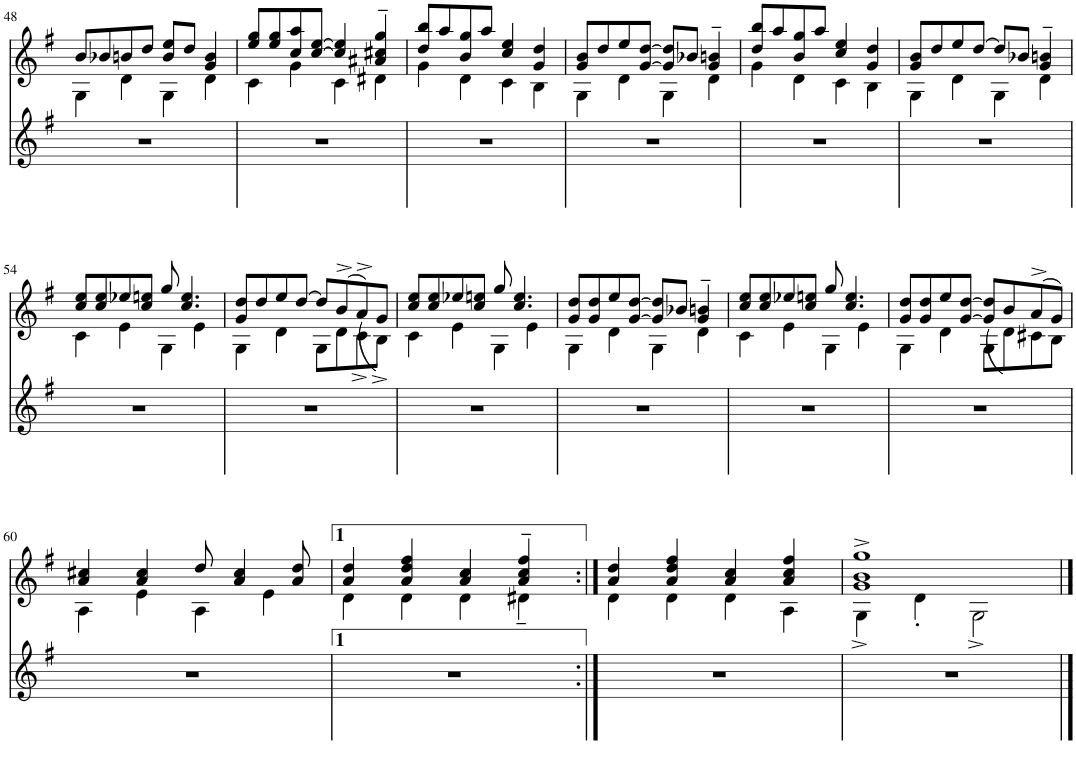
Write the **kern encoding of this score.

**kern	**kern
*part2	*part1
*staff2	*staff1
*I"Acoustic Guitar	*I"Acoustic Guitar
!!LO:PB:g=z
*clefG2	*clefG2
*k[f#]	*k[f#]
*M4/4	*M4/4
=48	=48
*	*^
1r	8b/L	4G\
.	8b-X/	.
.	8bn/	4d\
.	8dd/J	.
.	8b/ 8ee/L	4G\
.	8dd/J	.
.	4g/ 4b/	4d\
=49	=49	=49
1r	8ee/ 8gg/L	4c\
.	8ee/ 8gg/	.
.	8cc/ 8aa/	4g\
.	[8cc/ [8ee/J	.
.	4cc/] 4ee/]	4c\
.	4a#X/~ 4cc#X/~ 4gg/~	4d#X\
=50	=50	=50
1r	8dd/ 8bb/L	4g\
.	8aa/	.
.	8b/ 8gg/	4d\
.	8aa/J	.
.	4cc/ 4ee/	4c\
.	4g/ 4dd/	4B\
=51	=51	=51
1r	8g/ 8b/L	4G\
.	8dd/	.
.	8ee/	4d\
.	[8g/ [8dd/J	.
.	8g/] 8dd/]L	4G\
.	8b-X/J	.
.	4g/~ 4bn/~	4d\
=52	=52	=52
1r	8dd/ 8bb/L	4g\
.	8aa/	.
.	8b/ 8gg/	4d\
.	8aa/J	.
.	4cc/ 4ee/	4c\
.	4g/ 4dd/	4B\
=53	=53	=53
1r	8g/ 8b/L	4G\
.	8dd/	.
.	8ee/	4d\
.	[8dd/J	.
.	8dd/L]	4G\
.	8b-X/J	.
.	4g/~ 4bn/~	4d\
!!LO:LB:g=z	!!
=54	=54	=54
1r	8cc/ 8ee/L	4c\
.	8cc/ 8ee/	.
.	8ee-X/	4e\
.	8cc/ 8een/J	.
.	8gg/	4G\
.	4.cc/ 4.ee/	.
.	.	4e\
=55	=55	=55
1r	8g/ 8dd/L	4G\
.	8dd/	.
.	8ee/	4d\
.	[8dd/J	.
.	8dd/L]	8G\L
.	(8b^/	8d\
.	(8a^/)	8c^\
.	8g/J	8B^\J)
=56	=56	=56
1r	8cc/ 8ee/L	4c\
.	8cc/ 8ee/	.
.	8ee-X/	4e\
.	8cc/ 8een/J	.
.	8gg/	4G\
.	4.cc/ 4.ee/	.
.	.	4e\
=57	=57	=57
1r	8g/ 8dd/L	4G\
.	8g/ 8dd/	.
.	8ee/	4d\
.	[8g/ [8dd/J	.
.	8g/] 8dd/]L	4G\
.	8b-X/J	.
.	4g/~ 4bn/~	4d\
=58	=58	=58
1r	8cc/ 8ee/L	4c\
.	8cc/ 8ee/	.
.	8ee-X/	4e\
.	8cc/ 8een/J	.
.	8gg/	4G\
.	4.cc/ 4.ee/	.
.	.	4e\
=59	=59	=59
1r	8g/ 8dd/L	4G\
.	8g/ 8dd/	.
.	8ee/	4d\
.	[8g/ [8dd/J	.
.	(8g/] 8dd/]L	8G\L
.	8b/	8d\)
.	(8a^/	8c#X\
.	8g/J)	8B\J
!!LO:LB:g=z	!!
=60	=60	=60
1r	4a/ 4cc#X/	4A\
.	4a/ 4cc#/	4e\
.	8dd/	4A\
.	4a/ 4cc#/	.
.	.	4e\
.	8a/ 8dd/	.
=61	=61	=61
1r	4a/ 4dd/	4d\
.	4a/ 4dd/ 4ff#/	4d\
.	4a/ 4cc/	4d\
.	4a/~ 4cc/~ 4ff#/~	4d#X~\
=62:|!	=62:|!	=62:|!
1r	4a/ 4dd/	4d\
.	4a/ 4dd/ 4ff#/	4d\
.	4a/ 4cc/	4d\
.	4a/ 4cc/ 4ff#/	4A\
=63	=63	=63
1r	1g^ 1b^ 1gg^	4G^\
.	.	4d'\
.	.	2G^\
*	*v	*v
==	==
*-	*-
